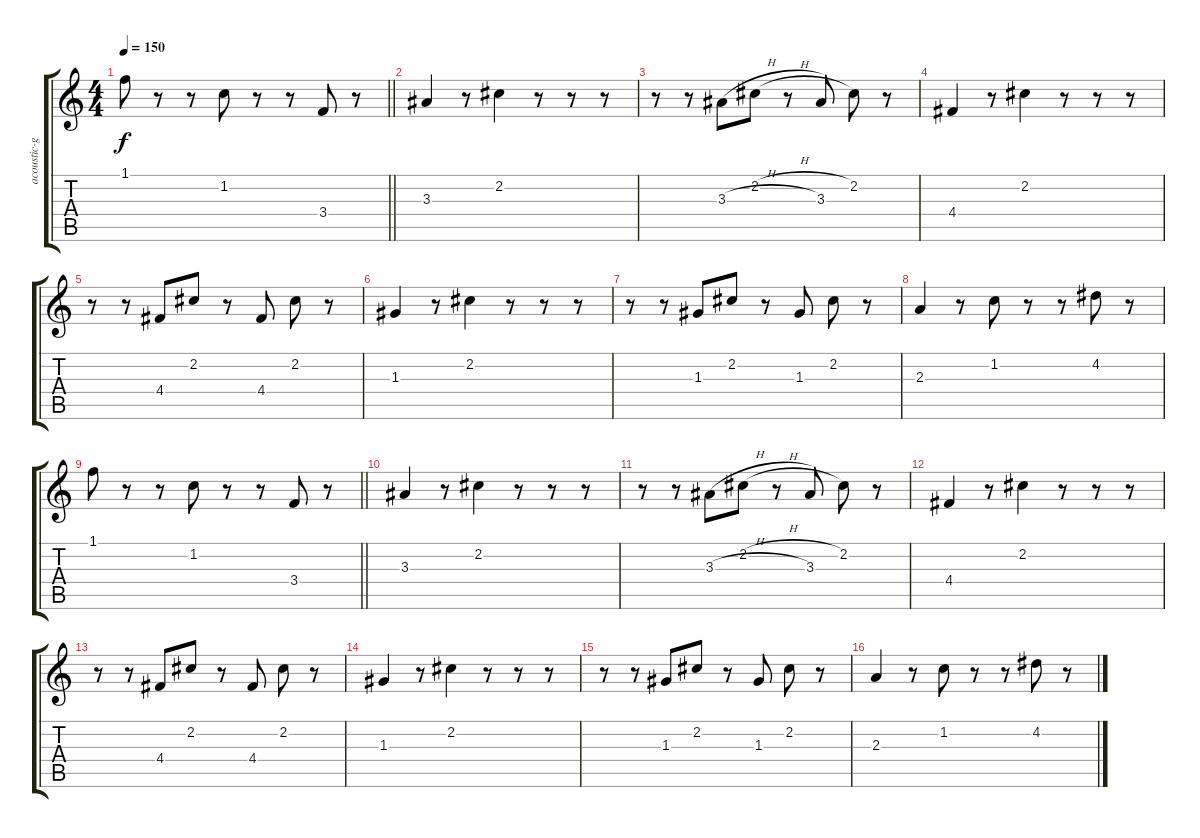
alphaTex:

\track ("acoustic-guitar" "acoustic-g") {instrument acousticguitarsteel}
\staff {score tabs}
\tuning (E4 B3 G3 D3 A2 E2) {hide}
\ts (4 4)
\tempo 150
\clef g2
\barLineRight lightlight
\ks c
1.1.8{dy f} r.8 r.8 1.2.8 r.8 r.8 3.4.8 r.8 |
3.3.4 r.8 2.2.4 r.8 r.8 r.8 |
r.8 r.8 3.3{h}.8 2.2{h}.8 r.8 3.3.8 2.2.8 r.8 |
4.4.4 r.8 2.2.4 r.8 r.8 r.8 |
r.8 r.8 4.4.8 2.2.8 r.8 4.4.8 2.2.8 r.8 |
1.3.4 r.8 2.2.4 r.8 r.8 r.8 |
r.8 r.8 1.3.8 2.2.8 r.8 1.3.8 2.2.8 r.8 |
2.3.4 r.8 1.2.8 r.8 r.8 4.2.8 r.8 |
\barLineRight lightlight
1.1.8 r.8 r.8 1.2.8 r.8 r.8 3.4.8 r.8 |
3.3.4 r.8 2.2.4 r.8 r.8 r.8 |
r.8 r.8 3.3{h}.8 2.2{h}.8 r.8 3.3.8 2.2.8 r.8 |
4.4.4 r.8 2.2.4 r.8 r.8 r.8 |
r.8 r.8 4.4.8 2.2.8 r.8 4.4.8 2.2.8 r.8 |
1.3.4 r.8 2.2.4 r.8 r.8 r.8 |
r.8 r.8 1.3.8 2.2.8 r.8 1.3.8 2.2.8 r.8 |
2.3.4 r.8 1.2.8 r.8 r.8 4.2.8 r.8
